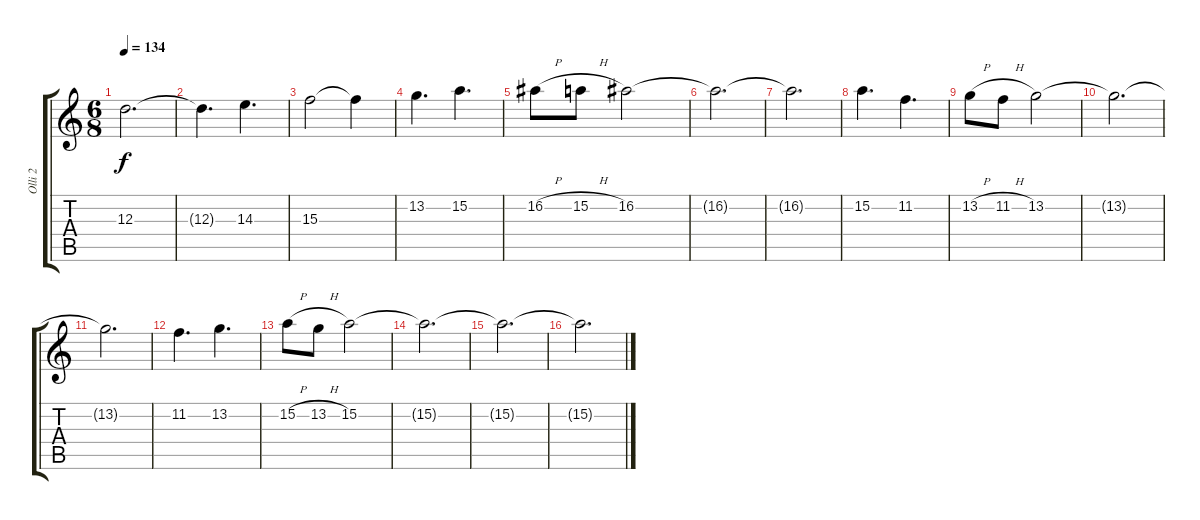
\track ("Olli 2" "Olli 2") {instrument distortionguitar}
\staff {score tabs}
\tuning (B3 Gb3 D3 A2 E2 B1) {hide}
\ts (6 8)
\tempo 134
\clef g2
\ks c
12.3.2{d dy f} |
12.3{t}.4{d} 14.3.4{d} |
15.3.2 15.3{t}.4 |
13.2.4{d} 15.2.4{d} |
16.2{h}.8 15.2{h}.8 16.2.2 |
16.2{t}.2{d} |
16.2{t}.2{d} |
15.2.4{d} 11.2.4{d} |
13.2{h}.8 11.2{h}.8 13.2.2 |
13.2{t}.2{d} |
13.2{t}.2{d} |
11.2.4{d} 13.2.4{d} |
15.2{h}.8 13.2{h}.8 15.2.2 |
15.2{t}.2{d} |
15.2{t}.2{d} |
15.2{t}.2{d}
